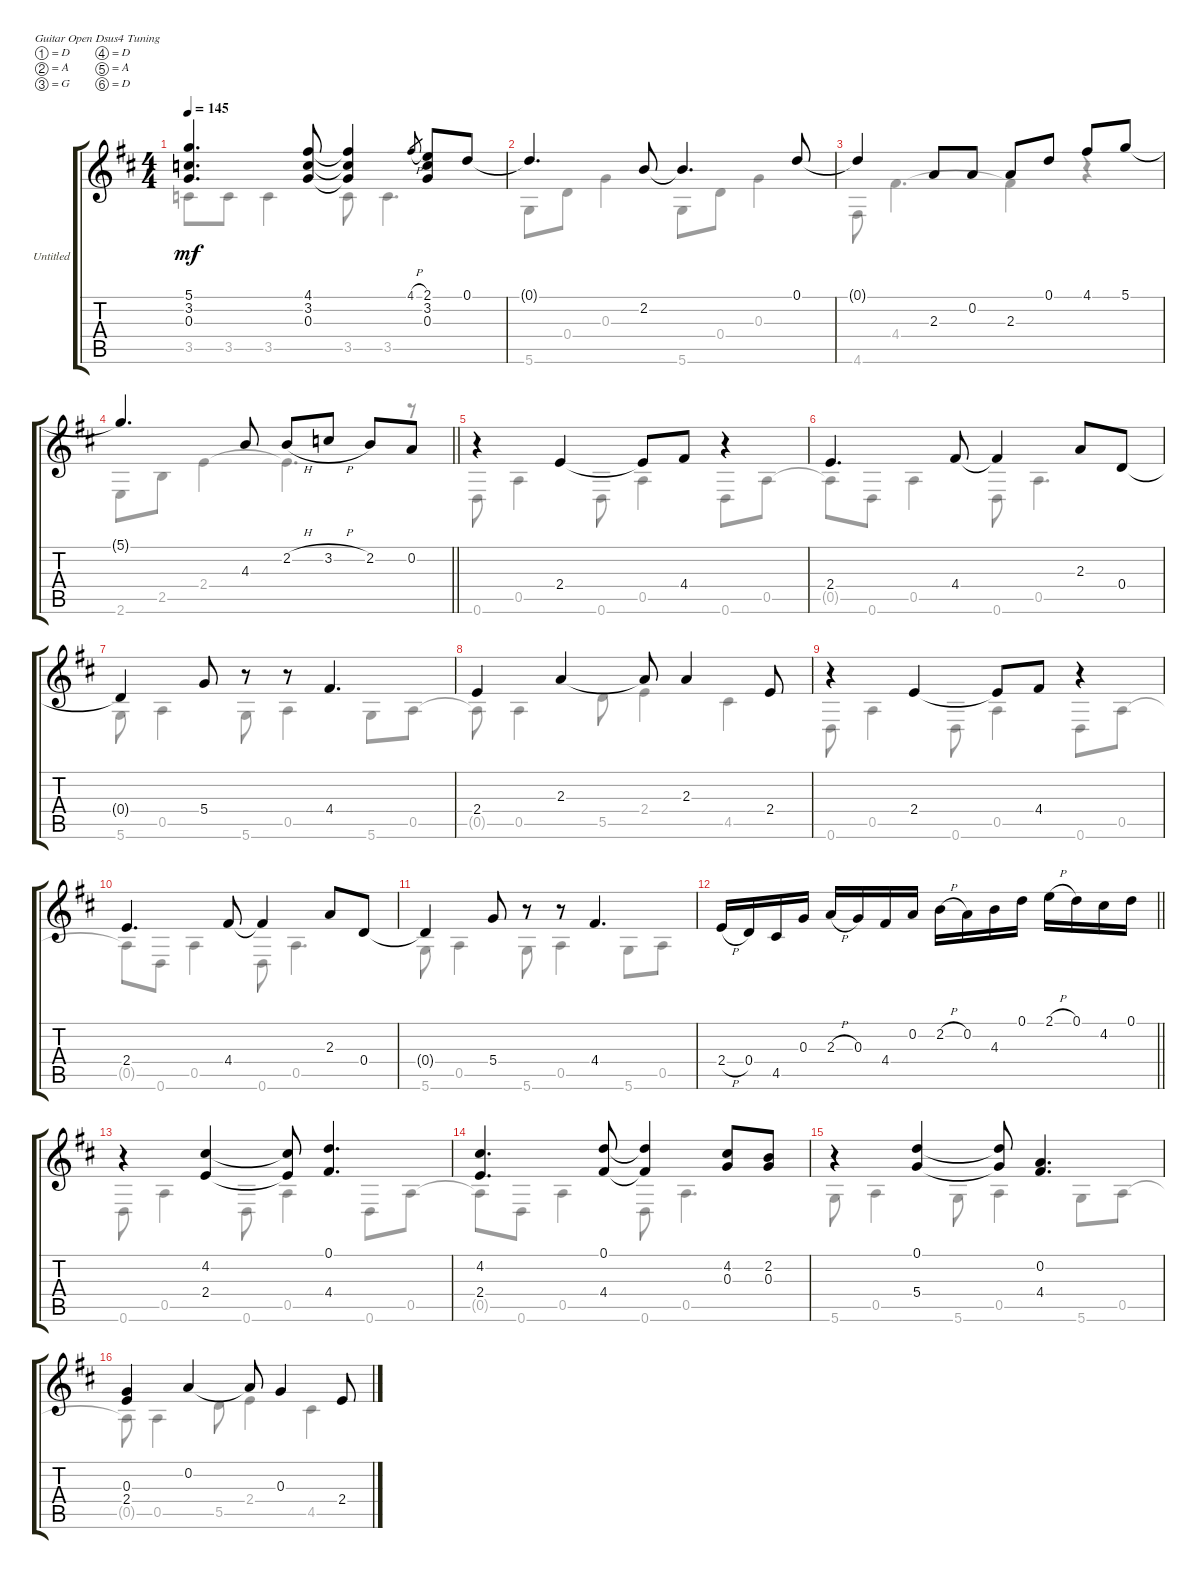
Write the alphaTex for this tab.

\bracketExtendMode groupsimilarinstruments
\firstSystemTrackNameOrientation horizontal
\otherSystemsTrackNameOrientation horizontal
\track ("Untitled" "Untitled") {instrument acousticguitarsteel}
\staff {score tabs}
\tuning (D4 A3 G3 D3 A2 D2)
\voice
\ts (4 4)
\tempo 145
\clef g2
\ks d
(5.1 3.2 0.3).4{d dy mf} (4.1 3.2 0.3).8 (4.1{t} 3.2{t} 0.3{t}).4 4.1{h}.8{gr} (2.1 3.2 0.3).8 0.1.8 |
0.1{t}.4{d} 2.2.8 2.2{t}.4{d} 0.1.8 |
0.1{t}.4 2.3.8 0.2.8 2.3.8 0.1.8 4.1.8 5.1.8 |
\barLineRight lightlight
5.1{t}.4{d} 4.3.8 2.2{h}.8 3.2{h}.8 2.2.8 0.2.8 |
r.4 2.4.4 2.4{t}.8 4.4.8 r.4 |
2.4.4{d} 4.4.8 4.4{t}.4 2.3.8 0.4.8 |
0.4{t}.4 5.4.8 r.8 r.8 4.4.4{d} |
2.4.4 2.3.4 2.3{t}.8 2.3.4 2.4.8 |
r.4 2.4.4 2.4{t}.8 4.4.8 r.4 |
2.4.4{d} 4.4.8 4.4{t}.4 2.3.8 0.4.8 |
0.4{t}.4 5.4.8 r.8 r.8 4.4.4{d} |
\barLineRight lightlight
2.4{h}.16 0.4.16 4.5.16 0.3.16 2.3{h}.16 0.3.16 4.4.16 0.2.16 2.2{h}.16 0.2.16 4.3.16 0.1.16 2.1{h}.16 0.1.16 4.2.16 0.1.16 |
r.4 (4.2 2.4).4 (4.2{t} 2.4{t}).8 (0.1 4.4).4{d} |
(4.2 2.4).4{d} (0.1 4.4).8 (0.1{t} 4.4{t}).4 (4.2 0.3).8 (2.2 0.3).8 |
r.4 (0.1 5.4).4 (0.1{t} 5.4{t}).8 (0.2 4.4).4{d} |
(0.3 2.4).4 0.2.4 0.2{t}.8 0.3.4 2.4.8
\voice
\clef g2
\ottava regular
\simile none
\ks d
3.5{t}.8{dy mf} 3.5.8 3.5.4 3.5.8 3.5.4{d} |
5.6.8 0.4.8 0.3.4 5.6.8 0.4.8 0.3.4 |
4.6.8 4.4.4{d} 4.4{t}.4 r.4 |
\barLineRight lightlight
2.6.8 2.5.8 2.4.4 2.4{t}.4{d} r.8 |
0.6.8 0.5.4 0.6.8 0.5.4 0.6.8 0.5.8 |
0.5{t}.8 0.6.8 0.5.4 0.6.8 0.5.4{d} |
5.6.8 0.5.4 5.6.8 0.5.4 5.6.8 0.5.8 |
0.5{t}.8 0.5.4 5.5.8 2.4.4 4.5.4 |
0.6.8 0.5.4 0.6.8 0.5.4 0.6.8 0.5.8 |
0.5{t}.8 0.6.8 0.5.4 0.6.8 0.5.4{d} |
5.6.8 0.5.4 5.6.8 0.5.4 5.6.8 0.5.8 |
\barLineRight lightlight
|
0.6.8 0.5.4 0.6.8 0.5.4 0.6.8 0.5.8 |
0.5{t}.8 0.6.8 0.5.4 0.6.8 0.5.4{d} |
5.6.8 0.5.4 5.6.8 0.5.4 5.6.8 0.5.8 |
0.5{t}.8 0.5.4 5.5.8 2.4.4 4.5.4
